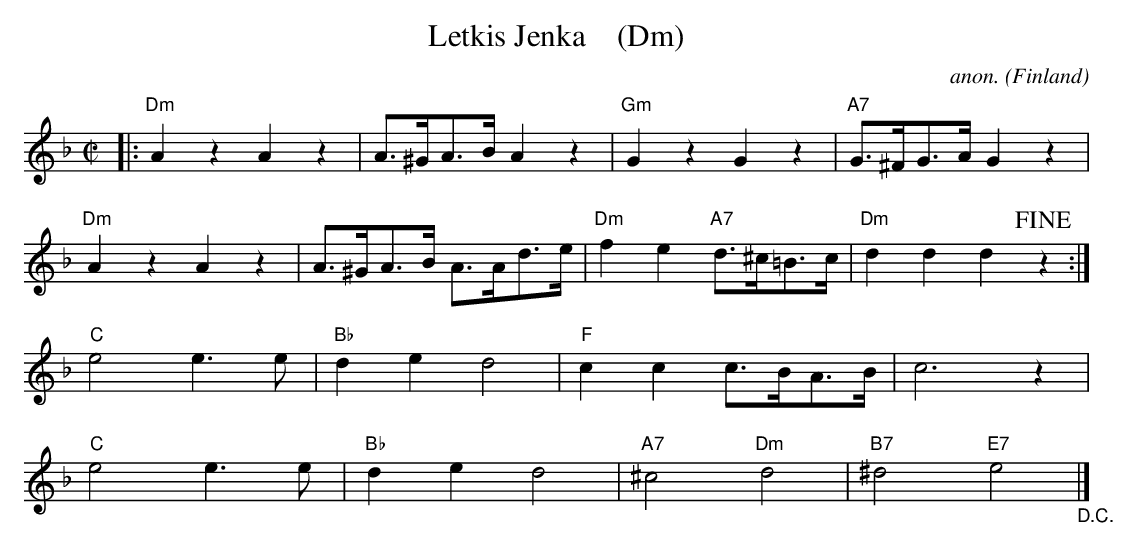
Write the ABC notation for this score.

X:1
T:Letkis Jenka    (Dm)
C:anon.
O:Finland
M:C|
L:1/8
K:Dm
|:\
"Dm"A2 z2 A2 z2 | A>^GA>B A2 z2 | "Gm"G2 z2 G2 z2 | "A7"G>^FG>A G2 z2 |
"Dm"A2 z2 A2 z2 | A>^GA>B A>Ad>e | "Dm"f2 e2 "A7"d>^c=B>c | "Dm"d2 d2 d2 !fine!z2 :|
"C"e4 e3e | "Bb"d2e2 d4 | "F"c2c2 c>BA>B | c6 z2 |
"C"e4 e3e | "Bb"d2e2 d4 | "A7"^c4 "Dm"d4 | "B7"^d4 "E7"e4 "_D.C."|]
